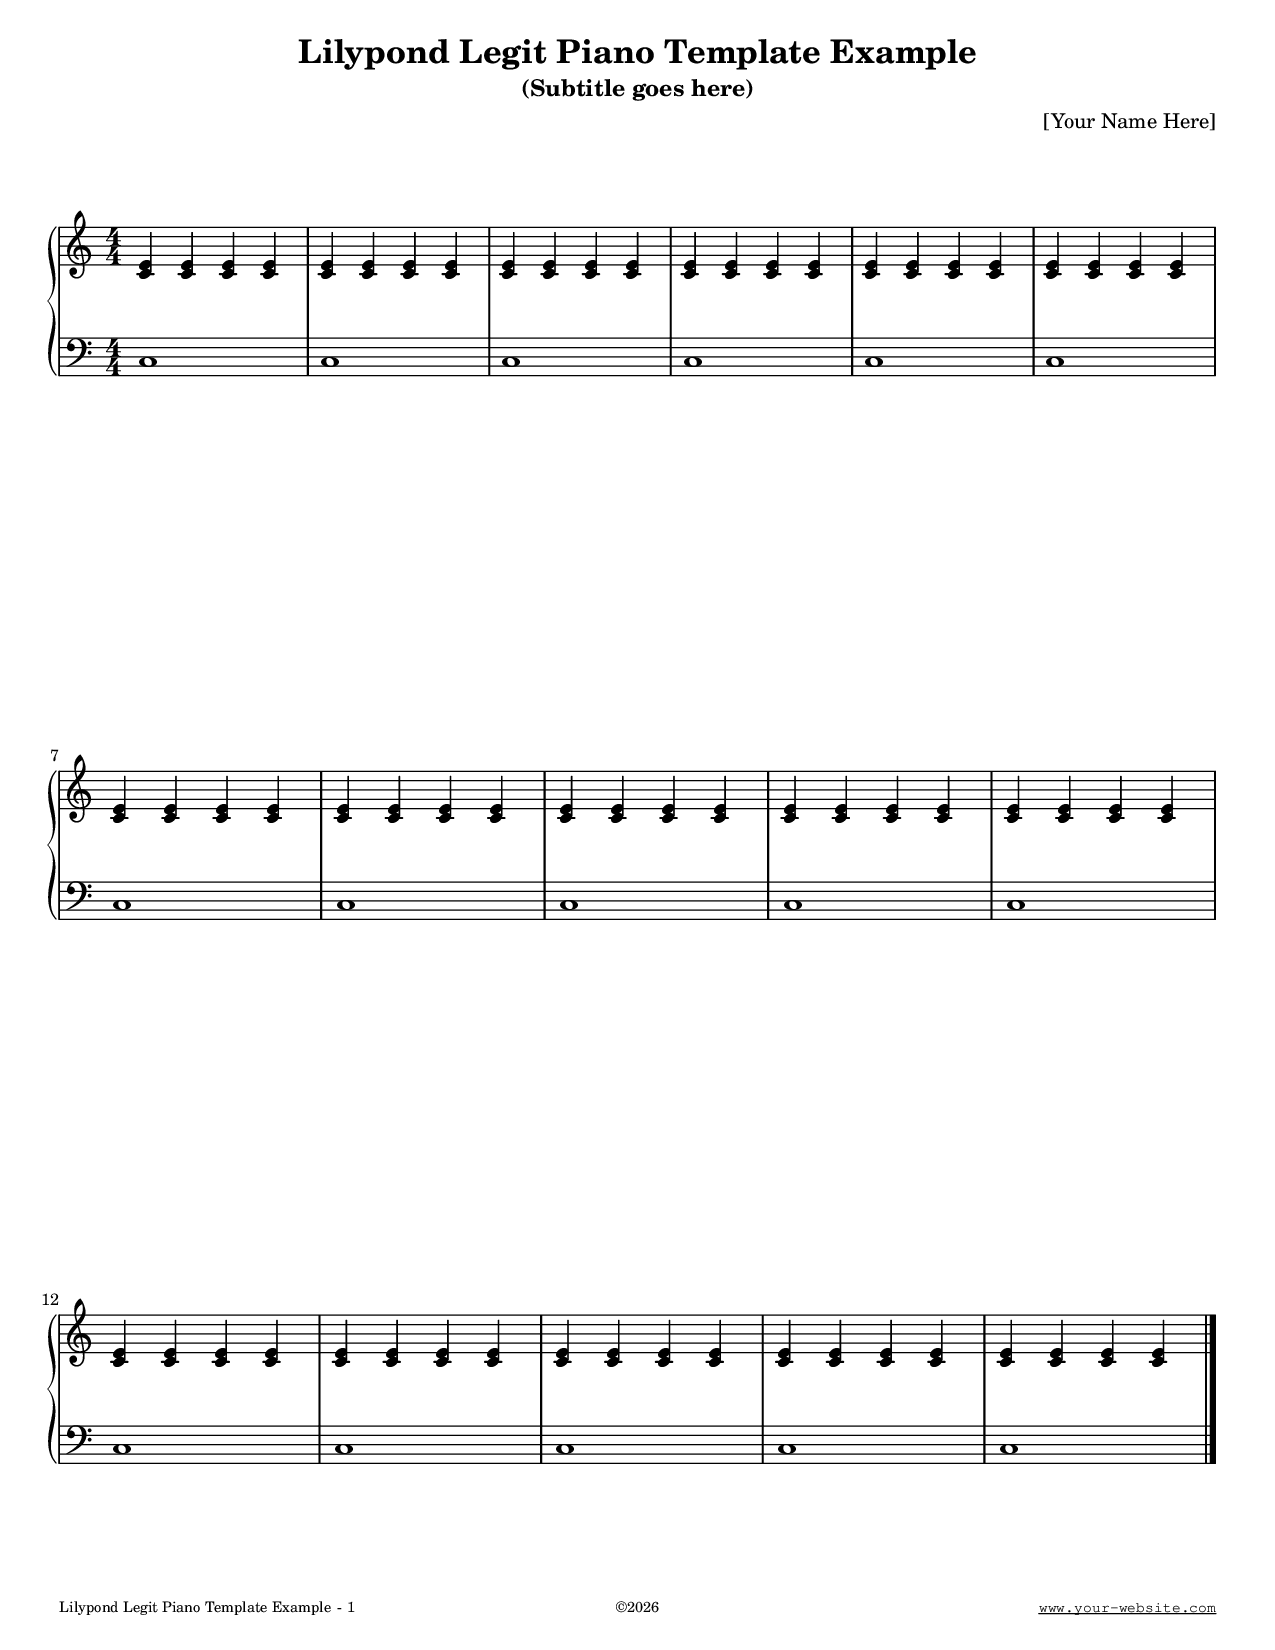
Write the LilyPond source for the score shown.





tune_title = "Lilypond Legit Piano Template Example"
tune_subtitle = "(Subtitle goes here)"
tune_tempo = "Moderato"


\include "../lilypond_include_files/lilypond_include_file_legit.ily"


% Set to ##t if your score is less than one page:
\paper {
ragged-last-bottom = ##f
ragged-bottom = ##f
page-count = 1
}


theChords = \chordmode { \transpose c c { 
\set chordNameExceptions = #chExceptions
\override ParenthesesItem.font-size = #2

% Include chord names if necessary

}}



theTopNotes = \transpose c c { \relative c' { 
\set Staff.midiInstrument = "acoustic grand"
\numericTimeSignature
\set Staff.printKeyCancellation = ##f
\override ParenthesesItem.font-size = #5
\override ParenthesesItem.padding = #1
\once \override Score.MetronomeMark #'extra-offset = #'(0.0 . 2.0)
\override Glissando #'style = #' trill

<c e>4 <c e> <c e> <c e>
<c e> <c e> <c e> <c e>
<c e> <c e> <c e> <c e>
<c e> <c e> <c e> <c e>

<c e>4 <c e> <c e> <c e>
<c e> <c e> <c e> <c e>
<c e> <c e> <c e> <c e>
<c e> <c e> <c e> <c e>

<c e>4 <c e> <c e> <c e>
<c e> <c e> <c e> <c e>
<c e> <c e> <c e> <c e>
<c e> <c e> <c e> <c e>

<c e>4 <c e> <c e> <c e>
<c e> <c e> <c e> <c e>
<c e> <c e> <c e> <c e>
<c e> <c e> <c e> <c e> \bar "|."



}}

theBottomNotes = \transpose c c { \relative c { 
\set Staff.midiInstrument = "acoustic grand"
\numericTimeSignature
\set Staff.printKeyCancellation = ##f
\override ParenthesesItem.font-size = #5
\override ParenthesesItem.padding = #1
\override Glissando #'style = #' trill
\clef bass

c1 c c c
c c c c
c c c c
c c c c



}}



theWords = \lyricmode {
Lyrics lyrics lyrics etc.
}



%{ 
If you want to make a midi file to listen to and check your notes, uncomment the \midi line. Then
comment out the \new ChordNames line, because if you leave it in, Lilypond will generate ugly midi
chords
%}
\score {
<<
\set Score.markFormatter = #format-mark-box-alphabet
\new ChordNames \theChords
\new PianoStaff <<

\new Staff \theTopNotes
\new Staff \theBottomNotes
%\addlyrics { \theWords }
>>
>>
\layout{
\context { \Voice \consists "Pitch_squash_engraver"}
\context{\Lyrics 
\override LyricText.font-name = #"New Century Schoolbook"
\override LyricText.self-alignment-X = #LEFT
}
}
%\midi {\tempo 4 = 200}
}












